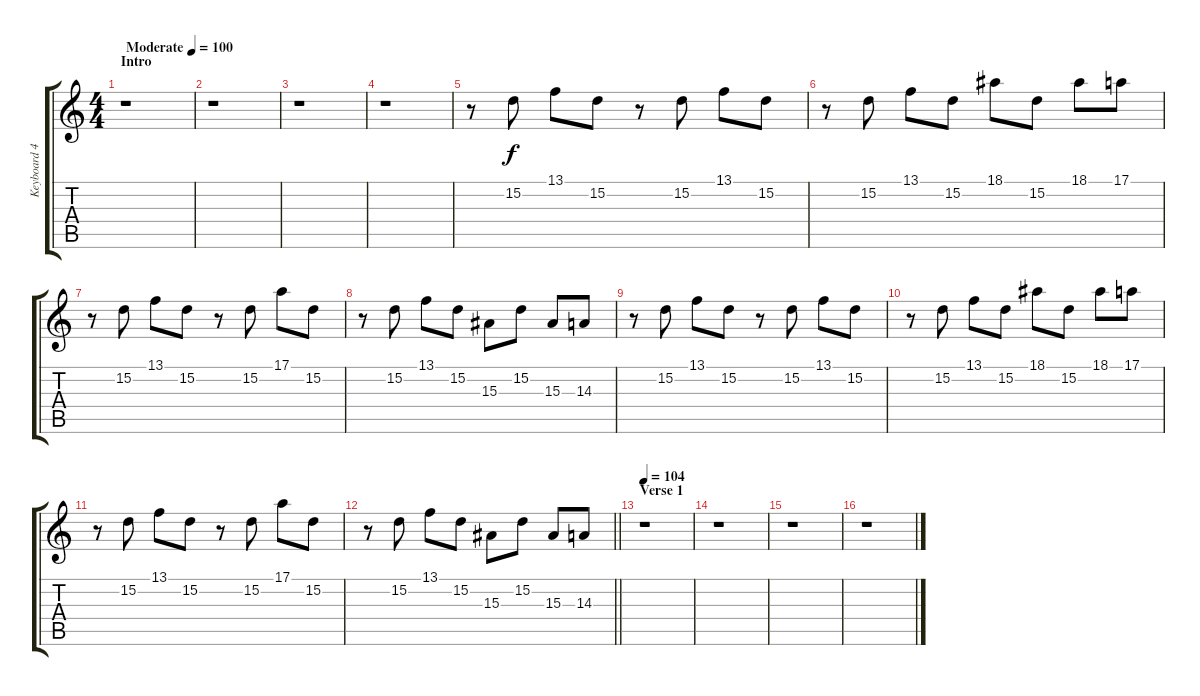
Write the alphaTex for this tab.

\track ("Keyboard 4 (Piano)" "Keyboard 4") {instrument acousticgrandpiano}
\staff {score tabs}
\tuning (E4 B3 G3 D3 A2 E2) {hide}
\ts (4 4)
\section ("" "Intro")
\tempo (100 "Moderate")
\clef g2
\ks c
r.1{dy f instrument acousticgrandpiano} |
r.1 |
r.1 |
r.1 |
r.8 15.2.8 13.1.8 15.2.8 r.8 15.2.8 13.1.8 15.2.8 |
r.8 15.2.8 13.1.8 15.2.8 18.1.8 15.2.8 18.1.8 17.1.8 |
r.8 15.2.8 13.1.8 15.2.8 r.8 15.2.8 17.1.8 15.2.8 |
r.8 15.2.8 13.1.8 15.2.8 15.3.8 15.2.8 15.3.8 14.3.8 |
r.8 15.2.8 13.1.8 15.2.8 r.8 15.2.8 13.1.8 15.2.8 |
r.8 15.2.8 13.1.8 15.2.8 18.1.8 15.2.8 18.1.8 17.1.8 |
r.8 15.2.8 13.1.8 15.2.8 r.8 15.2.8 17.1.8 15.2.8 |
\barLineRight lightlight
r.8 15.2.8 13.1.8 15.2.8 15.3.8 15.2.8 15.3.8 14.3.8 |
\section ("" "Verse 1")
\tempo 104
r.1 |
r.1 |
r.1 |
r.1
